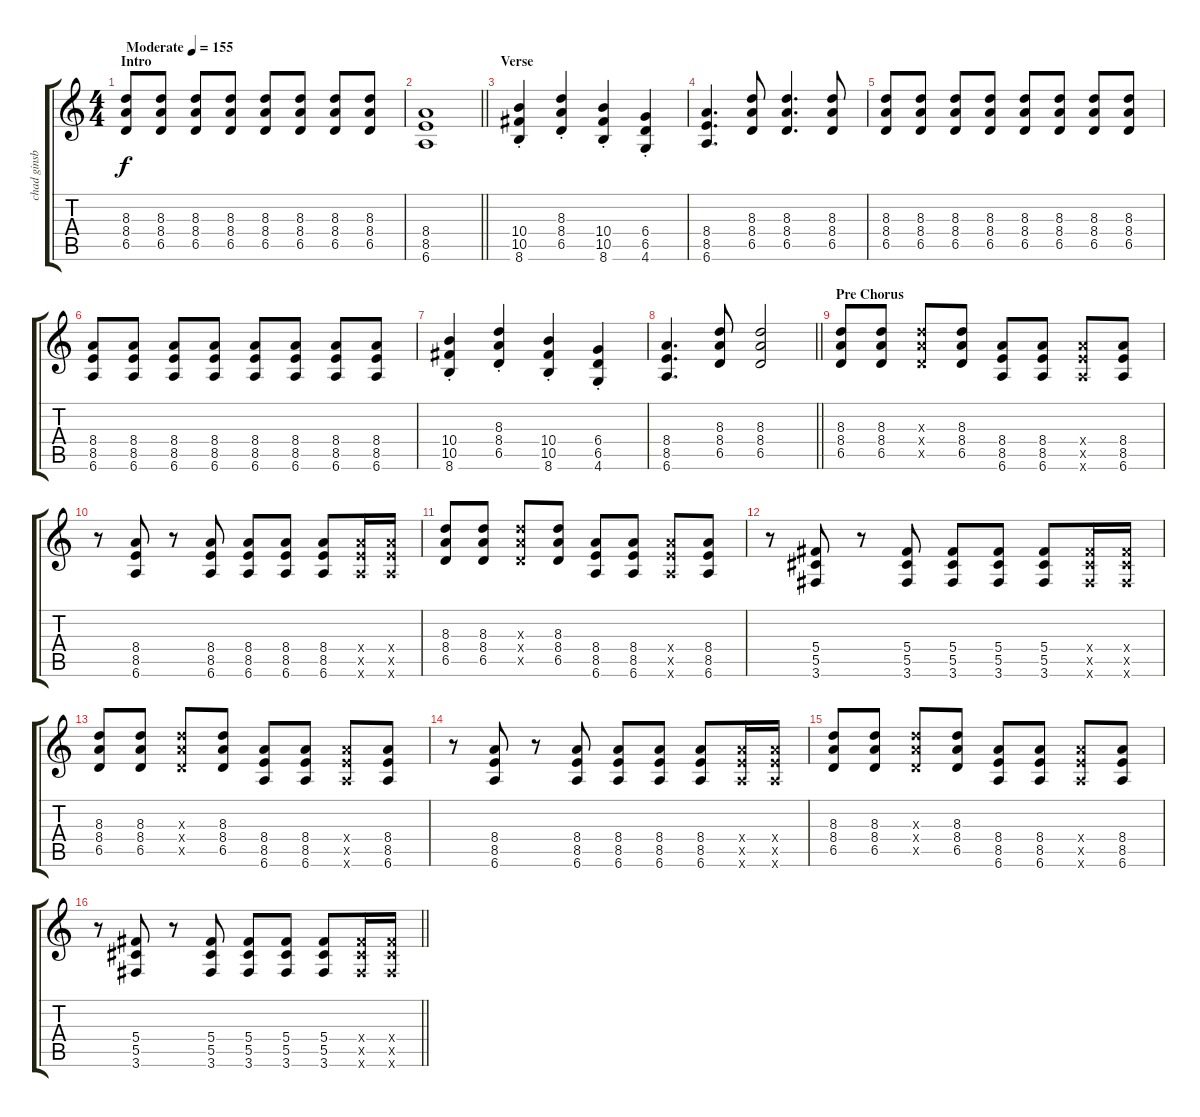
\track ("chad ginsburg" "chad ginsb") {instrument distortionguitar}
\staff {score tabs}
\tuning (Eb4 Bb3 Gb3 Db3 Ab2 Eb2) {hide}
\ts (4 4)
\section ("" "Intro")
\tempo (155 "Moderate")
\clef g2
\ks c
(8.3 8.4 6.5).8{dy f instrument distortionguitar} (8.3 8.4 6.5).8 (8.3 8.4 6.5).8 (8.3 8.4 6.5).8 (8.3 8.4 6.5).8 (8.3 8.4 6.5).8 (8.3 8.4 6.5).8 (8.3 8.4 6.5).8 |
\barLineRight lightlight
(8.4 8.5 6.6).1 |
\section ("" "Verse")
(10.4{st} 10.5{st} 8.6{st}).4{volume 13} (8.3{st} 8.4{st} 6.5{st}).4 (10.4{st} 10.5{st} 8.6{st}).4 (6.4{st} 6.5{st} 4.6{st}).4 |
(8.4 8.5 6.6).4{d} (8.3 8.4 6.5).8 (8.3 8.4 6.5).4{d} (8.3 8.4 6.5).8 |
(8.3 8.4 6.5).8 (8.3 8.4 6.5).8 (8.3 8.4 6.5).8 (8.3 8.4 6.5).8 (8.3 8.4 6.5).8 (8.3 8.4 6.5).8 (8.3 8.4 6.5).8 (8.3 8.4 6.5).8 |
(8.4 8.5 6.6).8 (8.4 8.5 6.6).8 (8.4 8.5 6.6).8 (8.4 8.5 6.6).8 (8.4 8.5 6.6).8 (8.4 8.5 6.6).8 (8.4 8.5 6.6).8 (8.4 8.5 6.6).8 |
(10.4{st} 10.5{st} 8.6{st}).4 (8.3{st} 8.4{st} 6.5{st}).4 (10.4{st} 10.5{st} 8.6{st}).4 (6.4{st} 6.5{st} 4.6{st}).4 |
\barLineRight lightlight
(8.4 8.5 6.6).4{d} (8.3 8.4 6.5).8 (8.3 8.4 6.5).2 |
\section ("" "Pre Chorus")
(8.3 8.4 6.5).8 (8.3 8.4 6.5).8 (8.3{x} 8.4{x} 6.5{x}).8 (8.3 8.4 6.5).8 (8.4 8.5 6.6).8 (8.4 8.5 6.6).8 (8.4{x} 8.5{x} 6.6{x}).8 (8.4 8.5 6.6).8 |
r.8 (8.4 8.5 6.6).8 r.8 (8.4 8.5 6.6).8 (8.4 8.5 6.6).8 (8.4 8.5 6.6).8 (8.4 8.5 6.6).8 (8.4{x} 8.5{x} 6.6{x}).16 (8.4{x} 8.5{x} 6.6{x}).16 |
(8.3 8.4 6.5).8 (8.3 8.4 6.5).8 (8.3{x} 8.4{x} 6.5{x}).8 (8.3 8.4 6.5).8 (8.4 8.5 6.6).8 (8.4 8.5 6.6).8 (8.4{x} 8.5{x} 6.6{x}).8 (8.4 8.5 6.6).8 |
r.8 (5.4 5.5 3.6).8 r.8 (5.4 5.5 3.6).8 (5.4 5.5 3.6).8 (5.4 5.5 3.6).8 (5.4 5.5 3.6).8 (5.4{x} 5.5{x} 3.6{x}).16 (5.4{x} 5.5{x} 3.6{x}).16 |
(8.3 8.4 6.5).8 (8.3 8.4 6.5).8 (8.3{x} 8.4{x} 6.5{x}).8 (8.3 8.4 6.5).8 (8.4 8.5 6.6).8 (8.4 8.5 6.6).8 (8.4{x} 8.5{x} 6.6{x}).8 (8.4 8.5 6.6).8 |
r.8 (8.4 8.5 6.6).8 r.8 (8.4 8.5 6.6).8 (8.4 8.5 6.6).8 (8.4 8.5 6.6).8 (8.4 8.5 6.6).8 (8.4{x} 8.5{x} 6.6{x}).16 (8.4{x} 8.5{x} 6.6{x}).16 |
(8.3 8.4 6.5).8 (8.3 8.4 6.5).8 (8.3{x} 8.4{x} 6.5{x}).8 (8.3 8.4 6.5).8 (8.4 8.5 6.6).8 (8.4 8.5 6.6).8 (8.4{x} 8.5{x} 6.6{x}).8 (8.4 8.5 6.6).8 |
\barLineRight lightlight
r.8 (5.4 5.5 3.6).8 r.8 (5.4 5.5 3.6).8 (5.4 5.5 3.6).8 (5.4 5.5 3.6).8 (5.4 5.5 3.6).8 (5.4{x} 5.5{x} 3.6{x}).16 (5.4{x} 5.5{x} 3.6{x}).16
